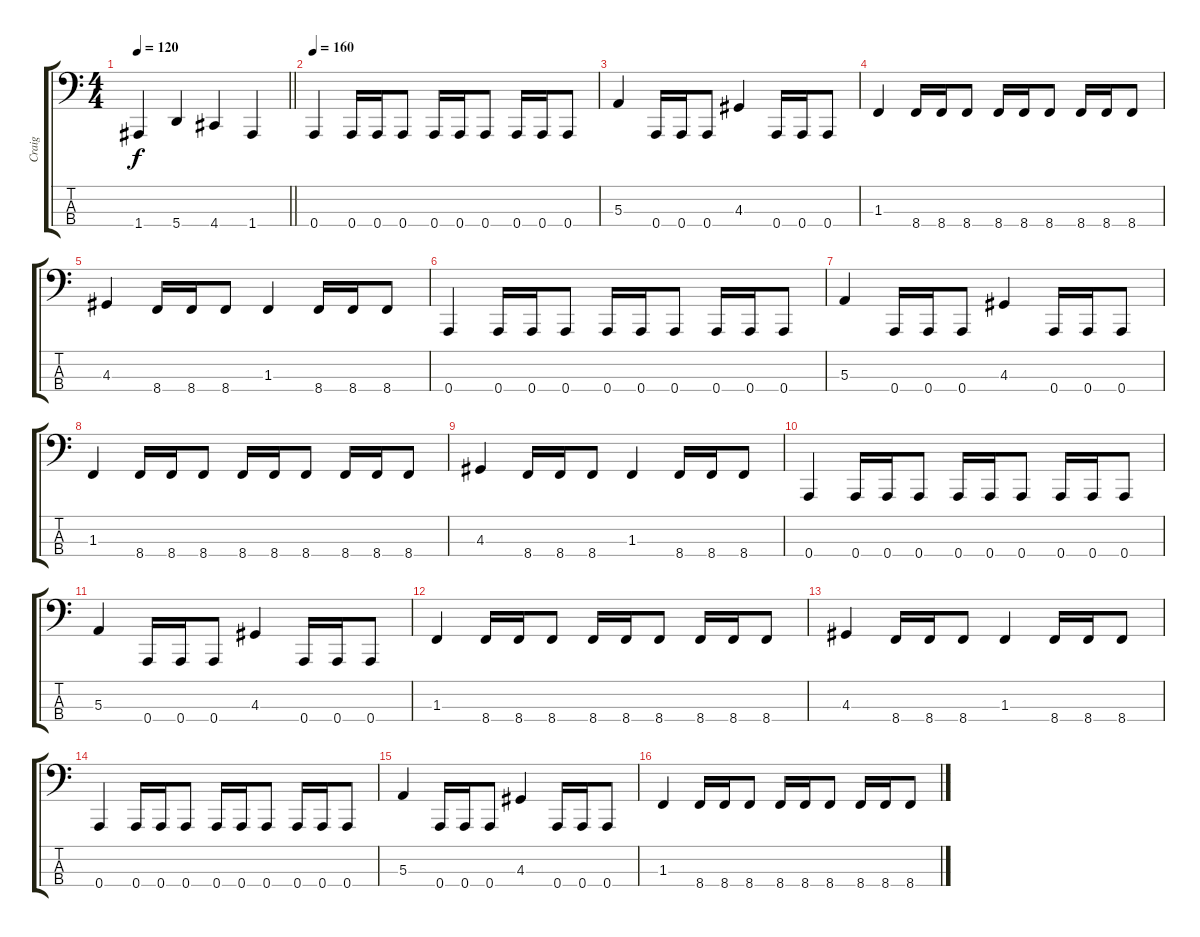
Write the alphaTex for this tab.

\track ("Craig" "Craig") {instrument electricbassfinger}
\staff {score tabs}
\tuning (D2 A1 E1 A0) {hide}
\ts (4 4)
\tempo 120
\clef f4
\barLineRight lightlight
\ks c
1.4.4{dy f} 5.4.4 4.4.4 1.4.4 |
\section ("" "")
\tempo 160
0.4.4 0.4.16 0.4.16 0.4.8 0.4.16 0.4.16 0.4.8 0.4.16 0.4.16 0.4.8 |
5.3.4 0.4.16 0.4.16 0.4.8 4.3.4 0.4.16 0.4.16 0.4.8 |
1.3.4 8.4.16 8.4.16 8.4.8 8.4.16 8.4.16 8.4.8 8.4.16 8.4.16 8.4.8 |
4.3.4 8.4.16 8.4.16 8.4.8 1.3.4 8.4.16 8.4.16 8.4.8 |
0.4.4 0.4.16 0.4.16 0.4.8 0.4.16 0.4.16 0.4.8 0.4.16 0.4.16 0.4.8 |
5.3.4 0.4.16 0.4.16 0.4.8 4.3.4 0.4.16 0.4.16 0.4.8 |
1.3.4 8.4.16 8.4.16 8.4.8 8.4.16 8.4.16 8.4.8 8.4.16 8.4.16 8.4.8 |
4.3.4 8.4.16 8.4.16 8.4.8 1.3.4 8.4.16 8.4.16 8.4.8 |
0.4.4 0.4.16 0.4.16 0.4.8 0.4.16 0.4.16 0.4.8 0.4.16 0.4.16 0.4.8 |
5.3.4 0.4.16 0.4.16 0.4.8 4.3.4 0.4.16 0.4.16 0.4.8 |
1.3.4 8.4.16 8.4.16 8.4.8 8.4.16 8.4.16 8.4.8 8.4.16 8.4.16 8.4.8 |
4.3.4 8.4.16 8.4.16 8.4.8 1.3.4 8.4.16 8.4.16 8.4.8 |
0.4.4 0.4.16 0.4.16 0.4.8 0.4.16 0.4.16 0.4.8 0.4.16 0.4.16 0.4.8 |
5.3.4 0.4.16 0.4.16 0.4.8 4.3.4 0.4.16 0.4.16 0.4.8 |
1.3.4 8.4.16 8.4.16 8.4.8 8.4.16 8.4.16 8.4.8 8.4.16 8.4.16 8.4.8
